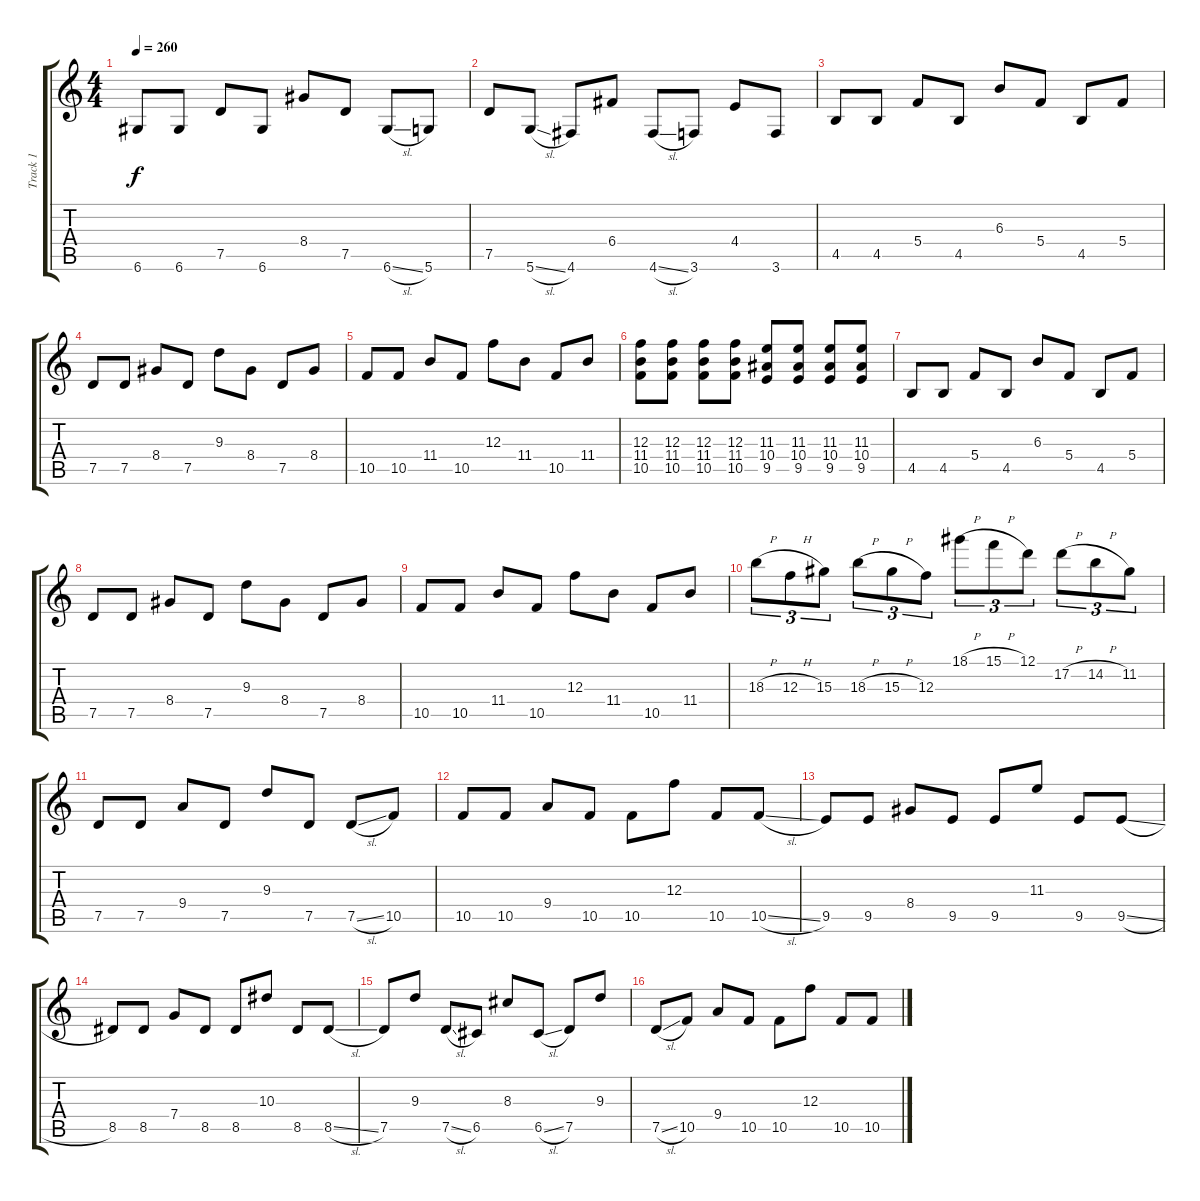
\track ("Track 1" "Track 1") {instrument distortionguitar}
\staff {score tabs}
\tuning (D4 A3 F3 C3 G2 D2) {hide}
\ts (4 4)
\tempo 260
\clef g2
\ks c
6.6.8{dy f} 6.6.8 7.5.8 6.6.8 8.4.8 7.5.8 6.6{sl}.8 5.6.8 |
7.5.8 5.6{sl}.8 4.6.8 6.4.8 4.6{sl}.8 3.6.8 4.4.8 3.6.8 |
4.5.8 4.5.8 5.4.8 4.5.8 6.3.8 5.4.8 4.5.8 5.4.8 |
7.5.8 7.5.8 8.4.8 7.5.8 9.3.8 8.4.8 7.5.8 8.4.8 |
10.5.8 10.5.8 11.4.8 10.5.8 12.3.8 11.4.8 10.5.8 11.4.8 |
(12.3 11.4 10.5).8 (12.3 11.4 10.5).8 (12.3 11.4 10.5).8 (12.3 11.4 10.5).8 (11.3 10.4 9.5).8 (11.3 10.4 9.5).8 (11.3 10.4 9.5).8 (11.3 10.4 9.5).8 |
4.5.8 4.5.8 5.4.8 4.5.8 6.3.8 5.4.8 4.5.8 5.4.8 |
7.5.8 7.5.8 8.4.8 7.5.8 9.3.8 8.4.8 7.5.8 8.4.8 |
10.5.8 10.5.8 11.4.8 10.5.8 12.3.8 11.4.8 10.5.8 11.4.8 |
18.3{h}.8{tu (3 2)} 12.3{h}.8{tu (3 2)} 15.3.8{tu (3 2)} 18.3{h}.8{tu (3 2)} 15.3{h}.8{tu (3 2)} 12.3.8{tu (3 2)} 18.1{h}.8{tu (3 2)} 15.1{h}.8{tu (3 2)} 12.1.8{tu (3 2)} 17.2{h}.8{tu (3 2)} 14.2{h}.8{tu (3 2)} 11.2.8{tu (3 2)} |
7.5.8 7.5.8 9.4.8 7.5.8 9.3.8 7.5.8 7.5{sl}.8 10.5.8 |
10.5.8 10.5.8 9.4.8 10.5.8 10.5.8 12.3.8 10.5.8 10.5{sl}.8 |
9.5.8 9.5.8 8.4.8 9.5.8 9.5.8 11.3.8 9.5.8 9.5{sl}.8 |
8.5.8 8.5.8 7.4.8 8.5.8 8.5.8 10.3.8 8.5.8 8.5{sl}.8 |
7.5.8 9.3.8 7.5{sl}.8 6.5.8 8.3.8 6.5{sl}.8 7.5.8 9.3.8 |
7.5{sl}.8 10.5.8 9.4.8 10.5.8 10.5.8 12.3.8 10.5.8 10.5{sl}.8
